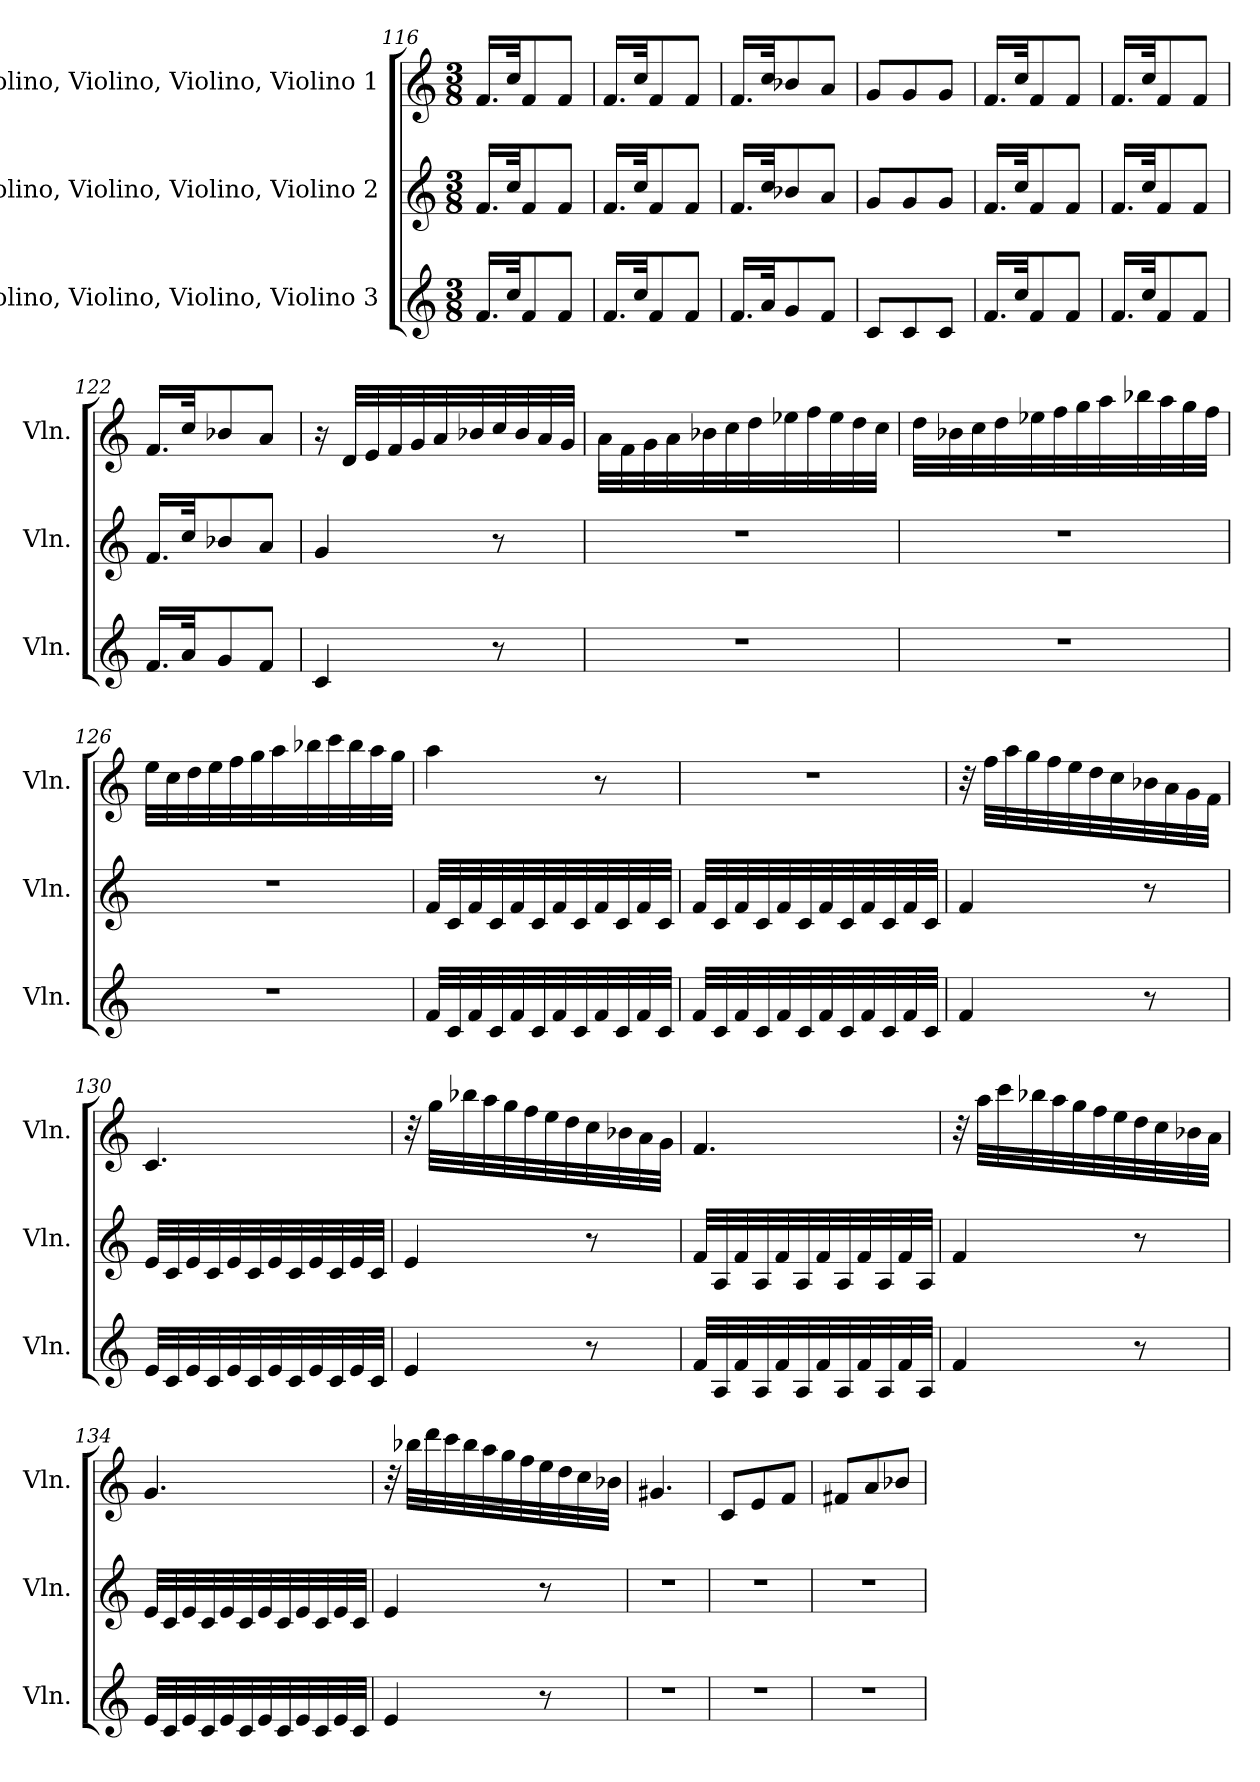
**kern	**kern	**kern
*part3	*part2	*part1
*staff3	*staff2	*staff1
*I"Violino, Violino, Violino, Violino 3	*I"Violino, Violino, Violino, Violino 2	*I"Violino, Violino, Violino, Violino 1
*I'Vln.	*I'Vln.	*I'Vln.
*clefG2	*clefG2	*clefG2
*k[]	*k[]	*k[]
*M3/8	*M3/8	*M3/8
=116	=116	=116
16.f/LL	16.f/LL	16.f/LL
32cc/JK	32cc/JK	32cc/JK
8f/	8f/	8f/
8f/J	8f/J	8f/J
=117	=117	=117
16.f/LL	16.f/LL	16.f/LL
32cc/JK	32cc/JK	32cc/JK
8f/	8f/	8f/
8f/J	8f/J	8f/J
=118	=118	=118
16.f/LL	16.f/LL	16.f/LL
32a/JK	32cc/JK	32cc/JK
8g/	8b-X/	8b-X/
8f/J	8a/J	8a/J
=119	=119	=119
8c/L	8g/L	8g/L
8c/	8g/	8g/
8c/J	8g/J	8g/J
=120	=120	=120
16.f/LL	16.f/LL	16.f/LL
32cc/JK	32cc/JK	32cc/JK
8f/	8f/	8f/
8f/J	8f/J	8f/J
=121	=121	=121
16.f/LL	16.f/LL	16.f/LL
32cc/JK	32cc/JK	32cc/JK
8f/	8f/	8f/
8f/J	8f/J	8f/J
!!LO:LB:g=z
=122	=122	=122
16.f/LL	16.f/LL	16.f/LL
32a/JK	32cc/JK	32cc/JK
8g/	8b-X/	8b-X/
8f/J	8a/J	8a/J
=123	=123	=123
4c/	4g/	16r
.	.	32d/LLL
.	.	32e/
.	.	32f/
.	.	32g/
.	.	32a/
.	.	32b-X/
8r	8r	32cc/
.	.	32b-/
.	.	32a/
.	.	32g/JJJ
=124	=124	=124
4.r	4.r	32a\LLL
.	.	32f\
.	.	32g\
.	.	32a\
.	.	32b-X\
.	.	32cc\
.	.	32dd\
.	.	32ee-X\
.	.	32ff\
.	.	32ee-\
.	.	32dd\
.	.	32cc\JJJ
=125	=125	=125
4.r	4.r	32dd\LLL
.	.	32b-X\
.	.	32cc\
.	.	32dd\
.	.	32ee-X\
.	.	32ff\
.	.	32gg\
.	.	32aa\
.	.	32bb-X\
.	.	32aa\
.	.	32gg\
.	.	32ff\JJJ
!!LO:LB:g=z
=126	=126	=126
4.r	4.r	32ee\LLL
.	.	32cc\
.	.	32dd\
.	.	32ee\
.	.	32ff\
.	.	32gg\
.	.	32aa\
.	.	32bb-X\
.	.	32ccc\
.	.	32bb-\
.	.	32aa\
.	.	32gg\JJJ
=127	=127	=127
32f/LLL	32f/LLL	4aa\
32c/	32c/	.
32f/	32f/	.
32c/	32c/	.
32f/	32f/	.
32c/	32c/	.
32f/	32f/	.
32c/	32c/	.
32f/	32f/	8r
32c/	32c/	.
32f/	32f/	.
32c/JJJ	32c/JJJ	.
=128	=128	=128
32f/LLL	32f/LLL	4.r
32c/	32c/	.
32f/	32f/	.
32c/	32c/	.
32f/	32f/	.
32c/	32c/	.
32f/	32f/	.
32c/	32c/	.
32f/	32f/	.
32c/	32c/	.
32f/	32f/	.
32c/JJJ	32c/JJJ	.
!!LO:PB:g=z
=129	=129	=129
4f/	4f/	32r
.	.	32ff\LLL
.	.	32aa\
.	.	32gg\
.	.	32ff\
.	.	32ee\
.	.	32dd\
.	.	32cc\
8r	8r	32b-X\
.	.	32a\
.	.	32g\
.	.	32f\JJJ
=130	=130	=130
32e/LLL	32e/LLL	4.c/
32c/	32c/	.
32e/	32e/	.
32c/	32c/	.
32e/	32e/	.
32c/	32c/	.
32e/	32e/	.
32c/	32c/	.
32e/	32e/	.
32c/	32c/	.
32e/	32e/	.
32c/JJJ	32c/JJJ	.
=131	=131	=131
4e/	4e/	32r
.	.	32gg\LLL
.	.	32bb-X\
.	.	32aa\
.	.	32gg\
.	.	32ff\
.	.	32ee\
.	.	32dd\
8r	8r	32cc\
.	.	32b-X\
.	.	32a\
.	.	32g\JJJ
!!LO:LB:g=z
=132	=132	=132
32f/LLL	32f/LLL	4.f/
32A/	32A/	.
32f/	32f/	.
32A/	32A/	.
32f/	32f/	.
32A/	32A/	.
32f/	32f/	.
32A/	32A/	.
32f/	32f/	.
32A/	32A/	.
32f/	32f/	.
32A/JJJ	32A/JJJ	.
=133	=133	=133
4f/	4f/	32r
.	.	32aa\LLL
.	.	32ccc\
.	.	32bb-X\
.	.	32aa\
.	.	32gg\
.	.	32ff\
.	.	32ee\
8r	8r	32dd\
.	.	32cc\
.	.	32b-X\
.	.	32a\JJJ
=134	=134	=134
32e/LLL	32e/LLL	4.g/
32c/	32c/	.
32e/	32e/	.
32c/	32c/	.
32e/	32e/	.
32c/	32c/	.
32e/	32e/	.
32c/	32c/	.
32e/	32e/	.
32c/	32c/	.
32e/	32e/	.
32c/JJJ	32c/JJJ	.
!!LO:LB:g=z
=135	=135	=135
4e/	4e/	32r
.	.	32bb-X\LLL
.	.	32ddd\
.	.	32ccc\
.	.	32bb-\
.	.	32aa\
.	.	32gg\
.	.	32ff\
8r	8r	32ee\
.	.	32dd\
.	.	32cc\
.	.	32b-X\JJJ
=136	=136	=136
4.r	4.r	4.g#X/
=137	=137	=137
4.r	4.r	8c/L
.	.	8e/
.	.	8f/J
=138	=138	=138
4.r	4.r	8f#X/L
.	.	8a/
.	.	8b-X/J
=	=	=
*-	*-	*-
